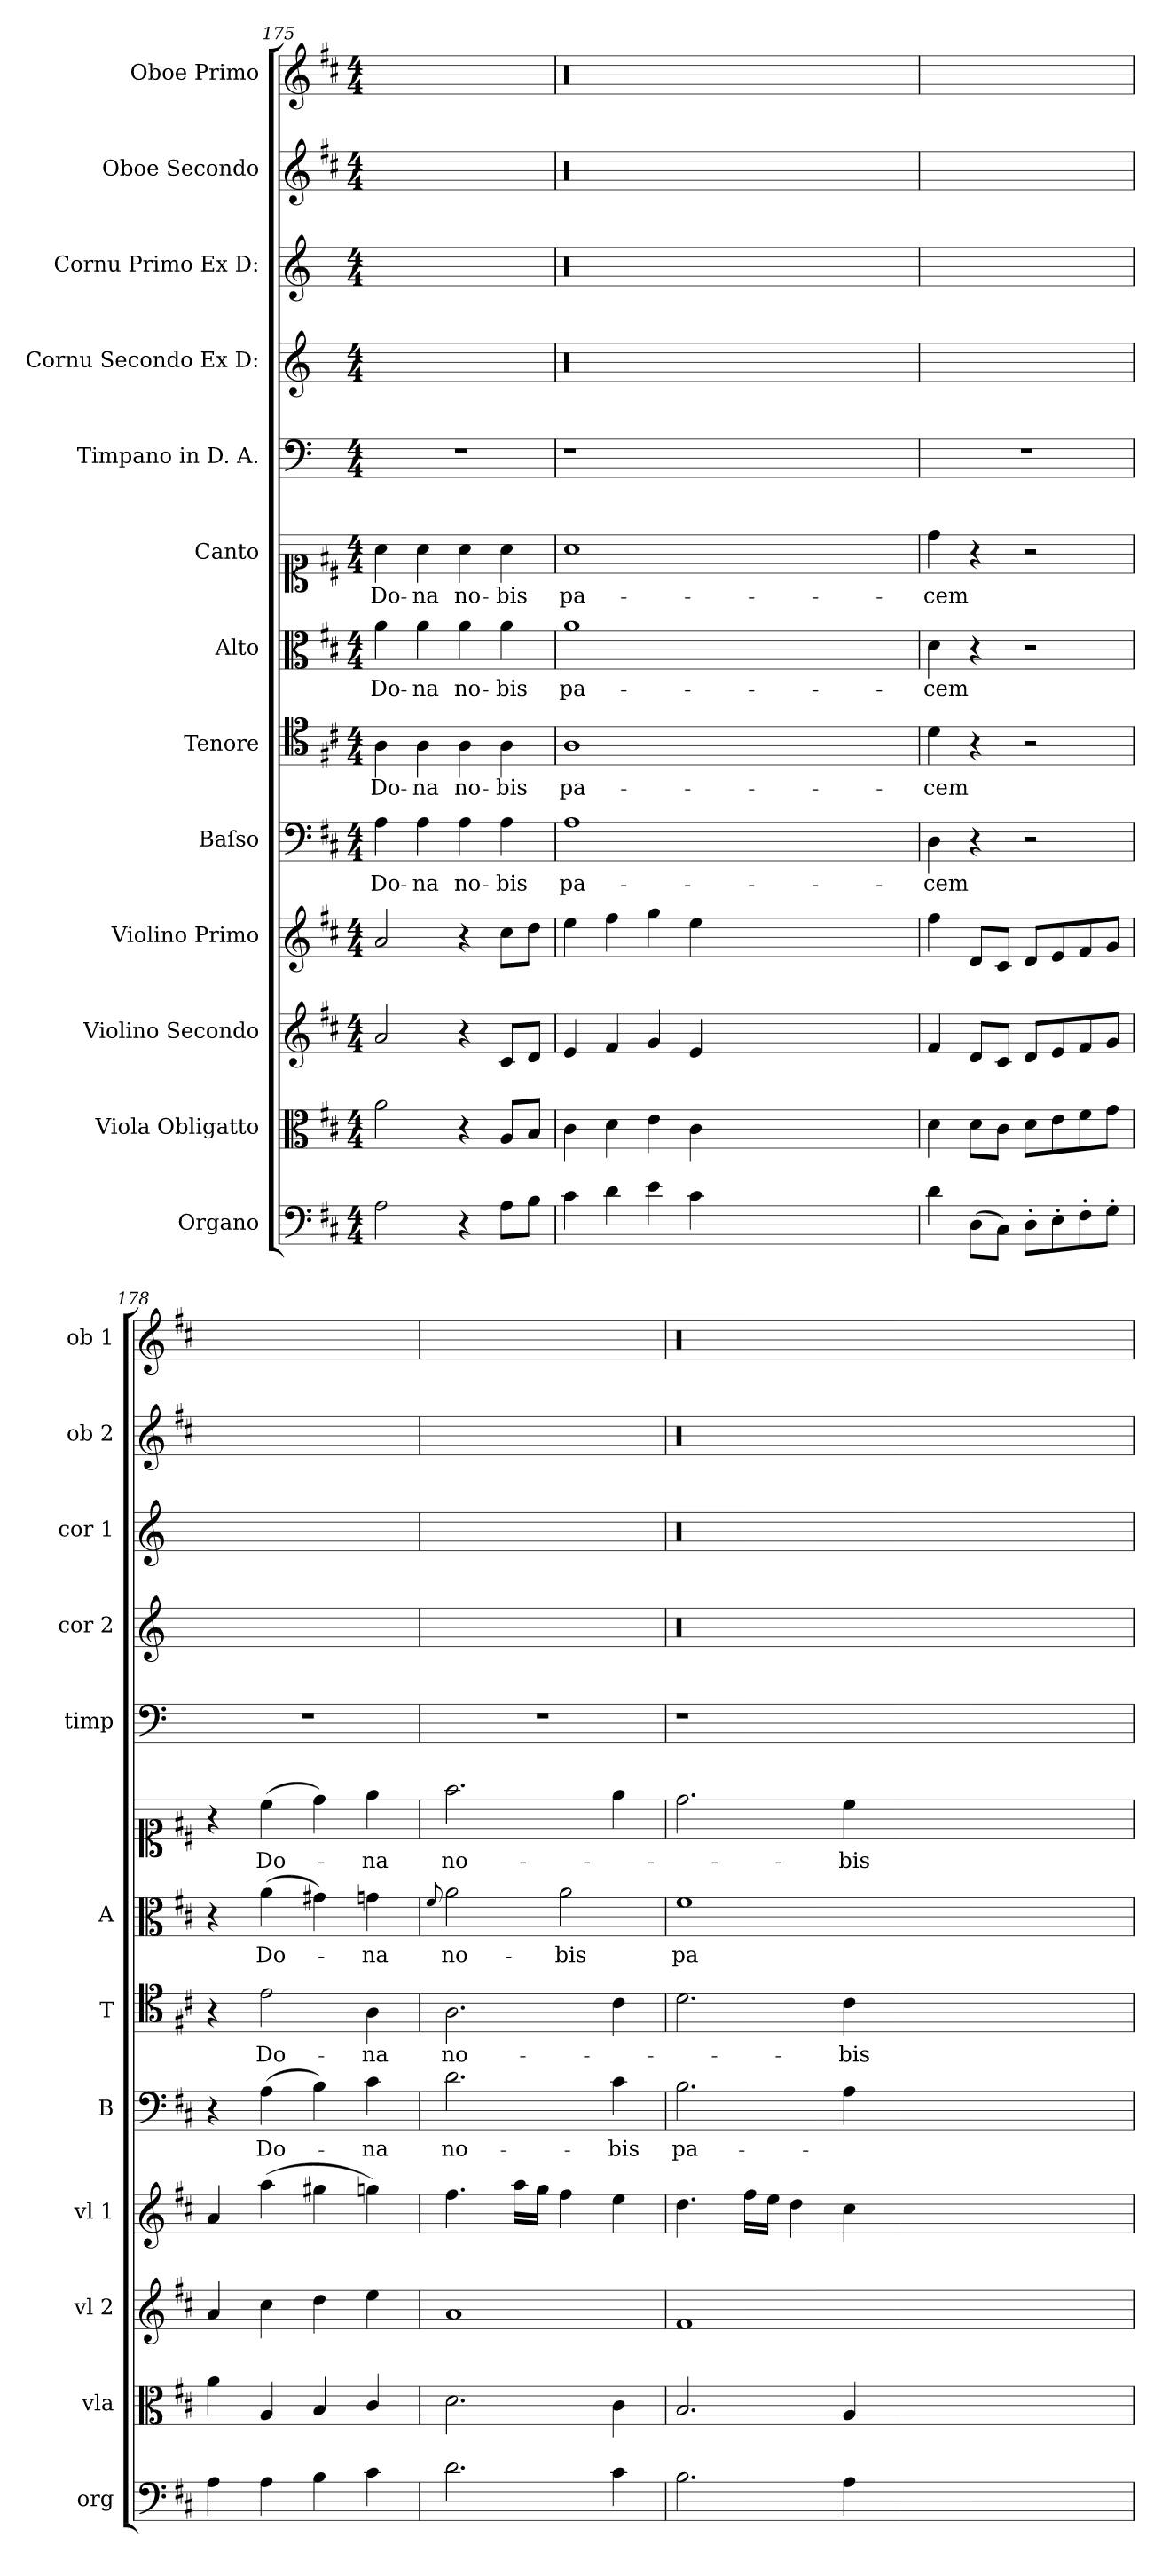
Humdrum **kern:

**kern	**kern	**kern	**kern	**kern	**text	**kern	**text	**kern	**text	**kern	**text	**kern	**kern	**kern	**kern	**kern
*part13	*part12	*part11	*part10	*part9	*part9	*part8	*part8	*part7	*part7	*part6	*part6	*part5	*part4	*part3	*part2	*part1
*staff13	*staff12	*staff11	*staff10	*staff9	*staff9	*staff8	*staff8	*staff7	*staff7	*staff6	*staff6	*staff5	*staff4	*staff3	*staff2	*staff1
*I"Organo	*I"Viola Obligatto	*I"Violino Secondo	*I"Violino Primo	*I"Baſso	*	*I"Tenore	*	*I"Alto	*	*I"Canto	*	*I"Timpano in D. A.	*I"Cornu Secondo Ex D:	*I"Cornu Primo Ex D:	*I"Oboe Secondo	*I"Oboe Primo
*I'org	*I'vla	*I'vl 2	*I'vl 1	*I'B	*	*I'T	*	*I'A	*	*	*	*I'timp	*I'cor 2	*I'cor 1	*I'ob 2	*I'ob 1
*clefF4	*clefC3	*clefG2	*clefG2	*clefF4	*	*clefC4	*	*clefC3	*	*clefC1	*	*clefF4	*clefG2	*clefG2	*clefG2	*clefG2
*	*	*	*	*	*	*	*	*	*	*	*	*	*ITrd6c10	*ITrd6c10	*	*
*k[f#c#]	*k[f#c#]	*k[f#c#]	*k[f#c#]	*k[f#c#]	*	*k[f#c#]	*	*k[f#c#]	*	*k[f#c#]	*	*k[]	*k[f#c#]	*k[f#c#]	*k[f#c#]	*k[f#c#]
*D:	*D:	*D:	*D:	*D:	*	*D:	*	*D:	*	*D:	*	*	*	*	*D:	*D:
*M4/4	*M4/4	*M4/4	*M4/4	*M4/4	*	*M4/4	*	*M4/4	*	*M4/4	*	*M4/4	*M4/4	*M4/4	*M4/4	*M4/4
=175	=175	=175	=175	=175	=175	=175	=175	=175	=175	=175	=175	=175	=175	=175	=175	=175
!	!	!	!	!	!	!	!	!	!	!	!LO:LY:i	!	!	!	!	!
2A\	2a\	2a/	2a/	4A\	Do-	4A\	Do-	4a\	Do-	4a\	Do-	1r	1ryy	1ryy	1ryy	1ryy
!	!	!	!	!	!	!	!	!	!	!	!LO:LY:i	!	!	!	!	!
.	.	.	.	4A\	-na	4A\	-na	4a\	-na	4a\	-na	.	.	.	.	.
!	!	!	!	!	!	!	!	!	!	!	!LO:LY:i	!	!	!	!	!
4r	4r	4r	4r	4A\	no-	4A\	no-	4a\	no-	4a\	no-	.	.	.	.	.
!	!	!	!	!	!	!	!	!	!	!	!LO:LY:i	!	!	!	!	!
8A\L	8A/L	8c#/L	8cc#\L	4A\	-bis	4A\	-bis	4a\	-bis	4a\	-bis	.	.	.	.	.
8B\J	8B/J	8d/J	8dd\J	.	.	.	.	.	.	.	.	.	.	.	.	.
=176	=176	=176	=176	=176	=176	=176	=176	=176	=176	=176	=176	=176	=176	=176	=176	=176
!	!	!	!	!	!	!	!	!	!	!	!LO:LY:i	!	!	!	!	!
4c#\	4c#\	4e/	4ee\	1A	pa-	1A	pa-	1a	pa-	1a	pa-	1r	00r	00r	00r	00r
4d\	4d\	4f#/	4ff#\	.	.	.	.	.	.	.	.	.	.	.	.	.
4e\	4e\	4g/	4gg\	.	.	.	.	.	.	.	.	.	.	.	.	.
4c#\	4c#\	4e/	4ee\	.	.	.	.	.	.	.	.	.	.	.	.	.
0.ryy	0.ryy	0.ryy	0.ryy	0.ryy	.	0.ryy	.	0.ryy	.	0.ryy	.	0.ryy	.	.	.	.
=177	=177	=177	=177	=177	=177	=177	=177	=177	=177	=177	=177	=177	=177	=177	=177	=177
!	!	!	!	!	!	!	!	!	!	!	!LO:LY:i	!	!	!	!	!
4d\	4d\	4f#/	4ff#\	4D\	-cem	4d\	-cem	4d\	-cem	4dd\	-cem	1r	1ryy	1ryy	1ryy	1ryy
(8D\L	8d\L	8d/L	8d/L	4r	.	4r	.	4r	.	4r	.	.	.	.	.	.
8C#\J)	8c#\J	8c#/J	8c#/J	.	.	.	.	.	.	.	.	.	.	.	.	.
8D'\L	8d\L	8d/L	8d/L	2r	.	2r	.	2r	.	2r	.	.	.	.	.	.
8E'\	8e\	8e/	8e/	.	.	.	.	.	.	.	.	.	.	.	.	.
8F#'\	8f#\	8f#/	8f#/	.	.	.	.	.	.	.	.	.	.	.	.	.
8G'\J	8g\J	8g/J	8g/J	.	.	.	.	.	.	.	.	.	.	.	.	.
=178	=178	=178	=178	=178	=178	=178	=178	=178	=178	=178	=178	=178	=178	=178	=178	=178
4A\	4a\	4a/	4a/	4r	.	4r	.	4r	.	4r	.	1r	1ryy	1ryy	1ryy	1ryy
4A\	4A/	4cc#\	(4aa\	(4A\	Do-	2e\	Do-	(4a\	Do-	(4cc#\	Do-	.	.	.	.	.
4B\	4B/	4dd\	4gg#X\	4B\)	.	.	.	4g#X\)	.	4dd\)	.	.	.	.	.	.
4c#\	4c#/	4ee\	4ggn\)	4c#\	-na	4A\	-na	4gn\	-na	4ee\	-na	.	.	.	.	.
=179	=179	=179	=179	=179	=179	=179	=179	=179	=179	=179	=179	=179	=179	=179	=179	=179
.	.	.	.	.	.	.	.	8qqf#/	.	.	.	.	.	.	.	.
2.d\	2.d\	1a	4.ff#\	2.d\	no-	2.A\	no-	2a\	no-	2.ff#\	no-	1r	1ryy	1ryy	1ryy	1ryy
.	.	.	16aa\LL	.	.	.	.	.	.	.	.	.	.	.	.	.
.	.	.	16gg\JJ	.	.	.	.	.	.	.	.	.	.	.	.	.
.	.	.	4ff#\	.	.	.	.	2a\	-bis	.	.	.	.	.	.	.
4c#\	4c#\	.	4ee\	4c#\	-bis	4c#\	.	.	.	4ee\	.	.	.	.	.	.
=180	=180	=180	=180	=180	=180	=180	=180	=180	=180	=180	=180	=180	=180	=180	=180	=180
2.B\	2.B/	1f#	4.dd\	2.B\	pa-	2.d\	.	1f#	pa-	2.dd\	.	1r	00r	00r	00r	00r
.	.	.	16ff#\LL	.	.	.	.	.	.	.	.	.	.	.	.	.
.	.	.	16ee\JJ	.	.	.	.	.	.	.	.	.	.	.	.	.
.	.	.	4dd\	.	.	.	.	.	.	.	.	.	.	.	.	.
4A\	4A/	.	4cc#\	4A\	.	4c#\	-bis	.	.	4cc#\	-bis	.	.	.	.	.
0.ryy	0.ryy	0.ryy	0.ryy	0.ryy	.	0.ryy	.	0.ryy	.	0.ryy	.	0.ryy	.	.	.	.
=	=	=	=	=	=	=	=	=	=	=	=	=	=	=	=	=
*-	*-	*-	*-	*-	*-	*-	*-	*-	*-	*-	*-	*-	*-	*-	*-	*-
